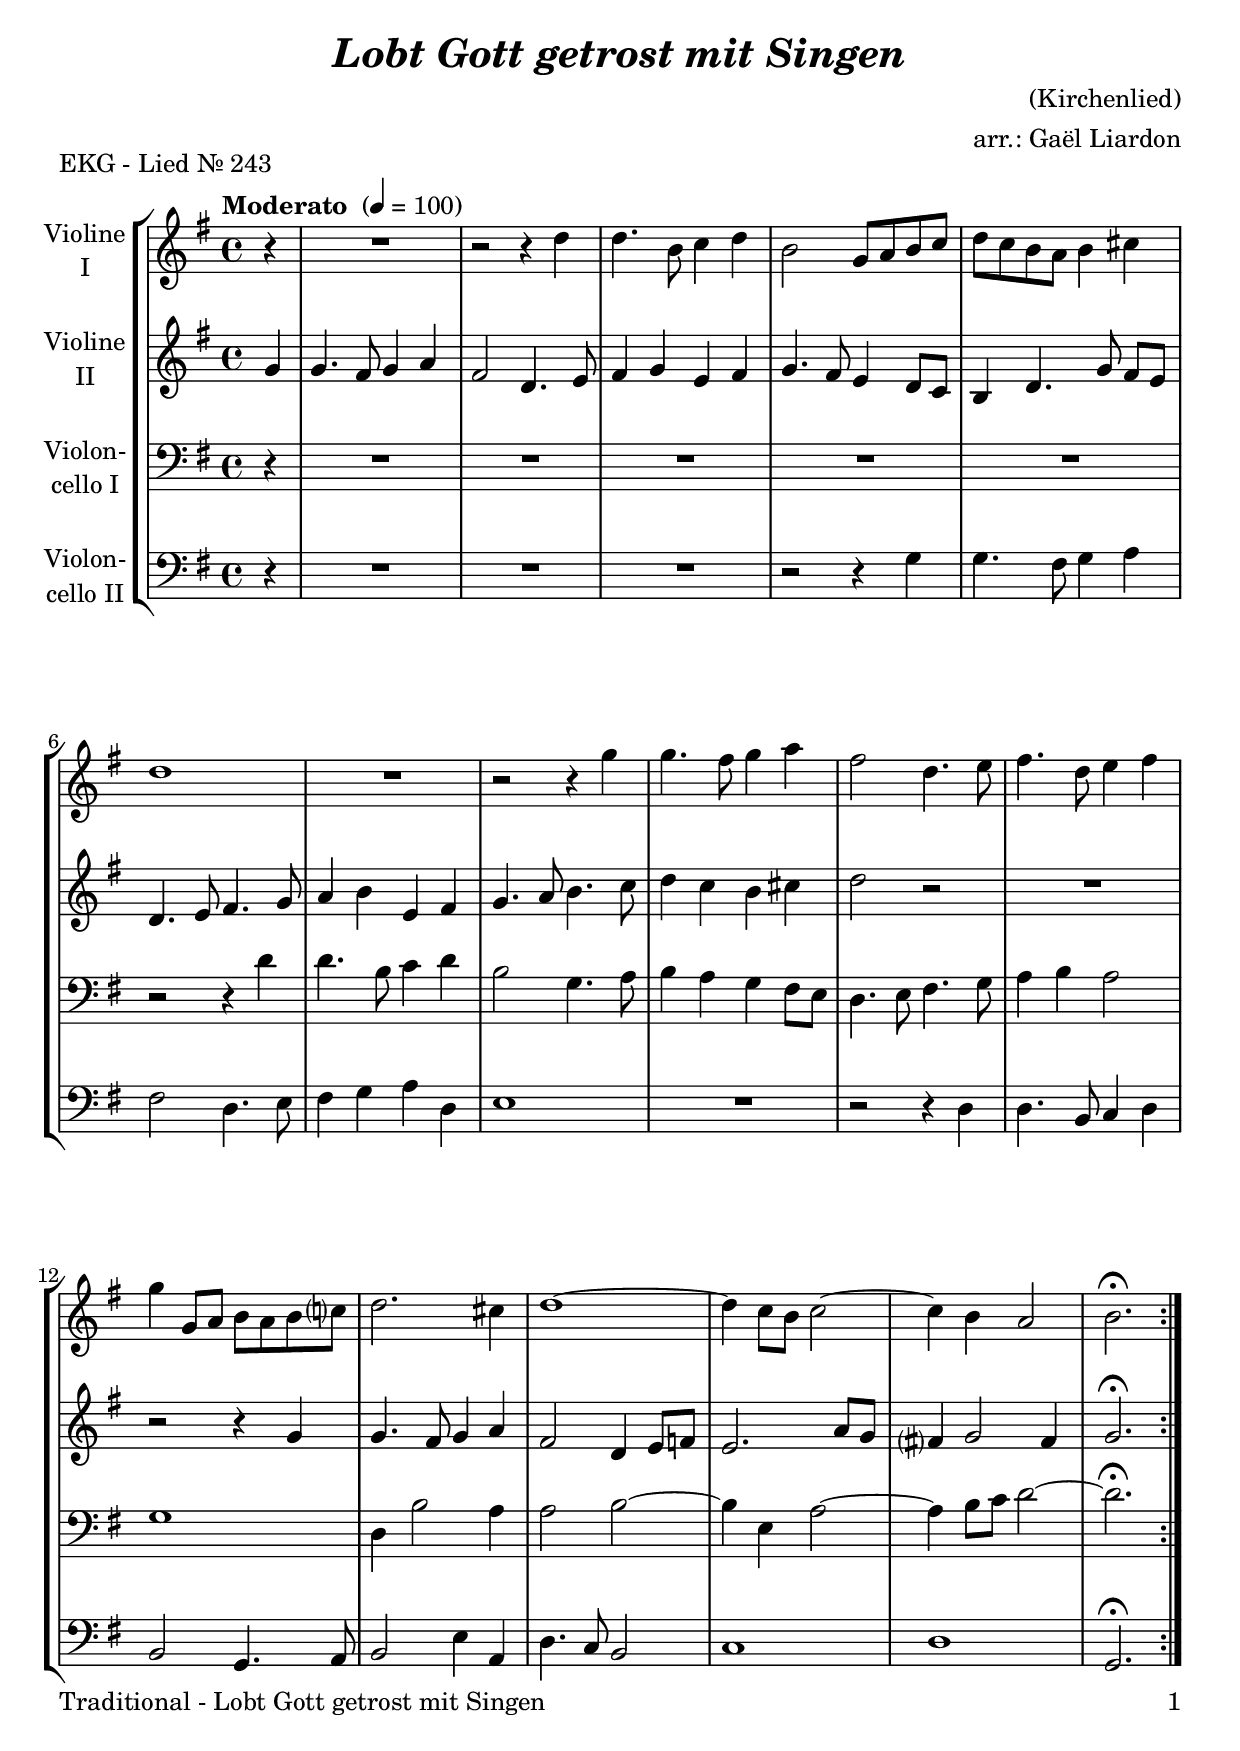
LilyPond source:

\version "2.20.2"
\include "deutsch.ly"

#(set-global-staff-size 22)

\header {
  title     = \markup \bold \italic "Lobt Gott getrost mit Singen"
  composer  = "(Kirchenlied)"
  arranger  = "arr.: Gaël Liardon"
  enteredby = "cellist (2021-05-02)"
  piece     = "EKG - Lied Nr. 243"
}


voiceconsts = {
  \key g \major
  \time 4/4
  \clef "treble"
%  \numericTimeSignature
  \compressEmptyMeasures
  % Set default beaming for all staves
%  \set Timing.beamExceptions = #'()
%  \set Timing.baseMoment     = #(ly:make-moment 1 4)
%  \set Timing.beatStructure  = #'(1 1 1)
  \tempo "Moderato " 4=100
}

micl = "clarinet"
mifl = "flute"
miob = "oboe"
mifh = "french horn"
misx = "tenor sax"
mist = "string ensemble 1"
mivl = "violin"
miba = "cello"

boxa = { \bar "||" \mark \markup \box \italic "A" }
boxb = { \bar "||" \mark \markup \box \italic "B" }
boxc = { \bar "||" \mark \markup \box \italic "C" }
boxd = { \bar "||" \mark \markup \box \italic "D" }

dsac = \mark \markup {
  \italic "D.S. al "
  \tiny \raise #1
  \musicglyph #"scripts.coda"
}
gcod = \mark \markup \musicglyph "scripts.coda"
gseg = \mark \markup \musicglyph "scripts.segno"
mocr = \mark \markup \box \italic "molto cresc."
toco = \mark \markup { \lower #1 "al Coda " { \musicglyph #"scripts.coda"} }

va = \relative c'' {
  \voiceconsts

  \repeat volta 2 {
    \partial 4 r4
    R1
    r2 r4 d
    d4. h8 c4 d
    h2 g8 a h c
    d c h a h4 cis

    d1
    R
    r2 r4 g
    g4. fis8 g4 a
    fis2 d4. e8
    fis4. d8 e4 fis

    g g,8 a h a h c?
    d2. cis4
    d1~
    d4 c8 h c2~
    c4 h a2
    h2.\fermata
  }
}

vb = \relative c'' {
  \voiceconsts

  \repeat volta 2 {
    \partial 4 g4
    g4. fis8 g4 a
    fis2 d4. e8
    fis4 g e fis
    g4. fis8 e4 d8 c
    h4 d4. g8 fis[ e]

    d4. e8 fis4. g8
    a4 h e, fis
    g4. a8 h4. c8
    d4 c h cis
    d2 r
    R1

    r2 r4 g,
    g4. fis8 g4 a
    fis2 d4 e8 f
    e2. a8 g
    fis?4 g2 fis4
    g2.\fermata
  }
}

vc = \relative c' {
  \voiceconsts
  \clef "bass"
  
  \repeat volta 2 {
    \partial 4 r4
    R1*5
    r2 r4 d
    d4. h8 c4 d
    h2 g4. a8
    h4 a g fis8 e
    d4. e8 fis4. g8
    a4 h a2

    g1
    d4 h'2 a4
    a2 h~
    h4 e, a2~
    a4 h8 c d2~
    d2.\fermata
  }
}

vd = \relative c' {
  \voiceconsts
  \clef "bass"
  
  \repeat volta 2 {
    \partial 4 r4
    R1*3
    r2 r4 g
    g4. fis8 g4 a

    fis2 d4. e8
    fis4 g a d,
    e1
    R
    r2 r4 d
    d4. h8 c4 d

    h2 g4. a8
    h2 e4 a,
    d4. c8 h2
    c1
    d
    g,2.\fermata
  }
}


music = \new StaffGroup <<
      \new Staff {
	\set Staff.midiInstrument = \mivl
	\set Staff.instrumentName = \markup \center-column { "Violine" "I" }
	\transpose g g { \va }
      }

      \new Staff {
	\set Staff.midiInstrument = \mivl
	\set Staff.instrumentName = \markup \center-column { "Violine" "II" }
	\transpose g g { \vb }
      }

      \new Staff {
	\set Staff.midiInstrument = \miba
	\set Staff.instrumentName = \markup \center-column { "Violon-" "cello I" }
	\transpose g g { \vc }
      }

      \new Staff {
	\set Staff.midiInstrument = \miba
	\set Staff.instrumentName = \markup \center-column { "Violon-" "cello II" }
	\transpose g g { \vd }
      }
>>

\book {
   \paper {
    print-page-number = ##t
    print-first-page-number = ##t
    ragged-last-bottom = ##f
    oddHeaderMarkup = \markup \null
    evenHeaderMarkup = \markup \null
    oddFooterMarkup = \markup {
      \fill-line {
        \on-the-fly #print-page-number-check-first
        "Traditional - Lobt Gott getrost mit Singen" \fromproperty #'page:page-number-string
      }
    }
    evenFooterMarkup = \oddFooterMarkup
  } \score {
    \music
    \layout {}
  }

  \score {
    \unfoldRepeats \music

    \midi {
      \context {
        \Score
      }
    }
  }
}